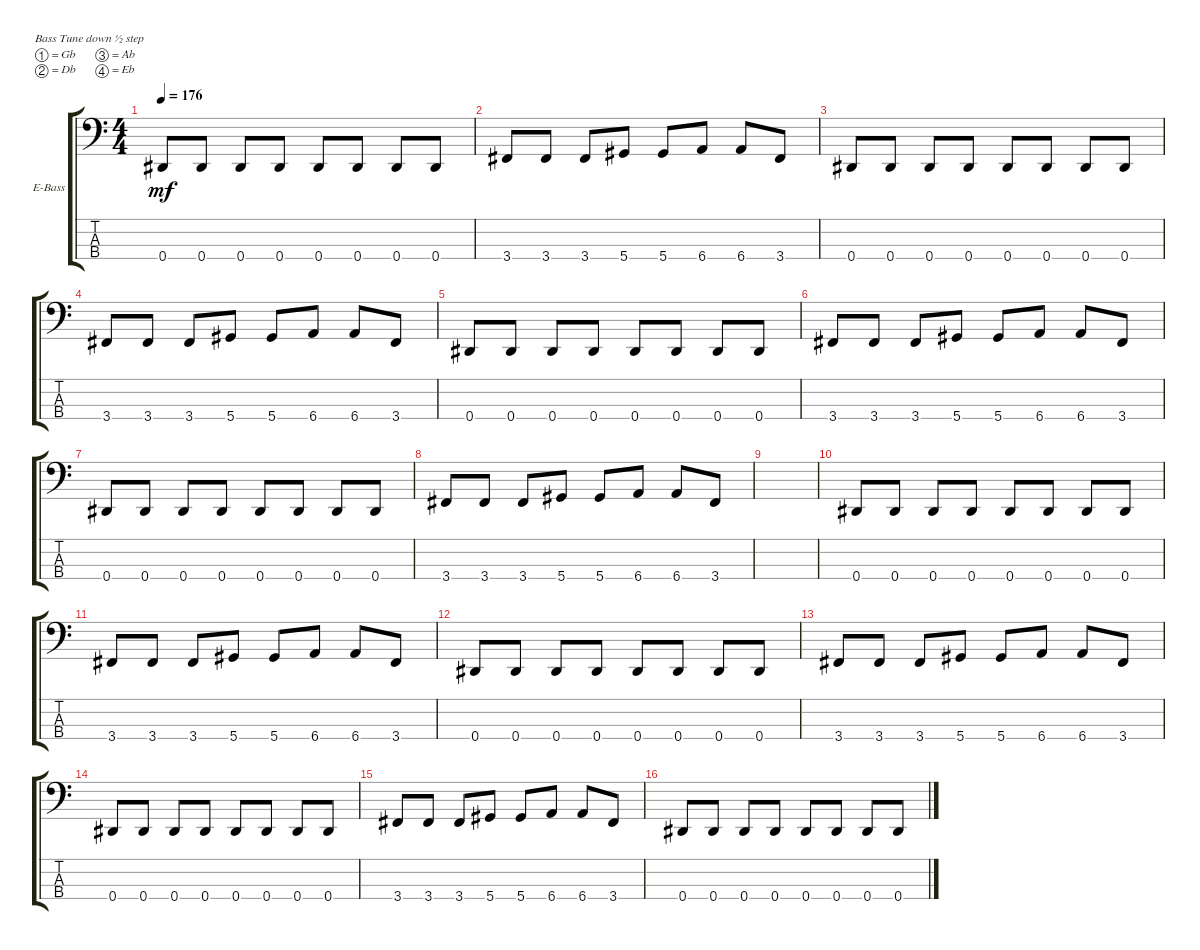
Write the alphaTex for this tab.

\defaultSystemsLayout 4
\bracketExtendMode groupsimilarinstruments
\firstSystemTrackNameOrientation horizontal
\otherSystemsTrackNameOrientation horizontal
\track ("Electric Bass" "E-Bass") {instrument electricbassfinger}
\staff {score tabs}
\tuning (Gb2 Db2 Ab1 Eb1)
\ts (4 4)
\tempo 176
\clef f4
\scale
0.487395
\ks c
0.4.8{dy mf instrument electricbassfinger} 0.4.8 0.4.8 0.4.8 0.4.8 0.4.8 0.4.8 0.4.8 |
\scale
0.256303 3.4.8 3.4.8 3.4.8 5.4.8 5.4.8 6.4.8 6.4.8 3.4.8 |
\scale
0.256303 0.4.8 0.4.8 0.4.8 0.4.8 0.4.8 0.4.8 0.4.8 0.4.8 |
\scale
0.333333 3.4.8 3.4.8 3.4.8 5.4.8 5.4.8 6.4.8 6.4.8 3.4.8 |
\scale
0.333333 0.4.8 0.4.8 0.4.8 0.4.8 0.4.8 0.4.8 0.4.8 0.4.8 |
\scale
0.333333 3.4.8 3.4.8 3.4.8 5.4.8 5.4.8 6.4.8 6.4.8 3.4.8 |
\scale
0.333333 0.4.8 0.4.8 0.4.8 0.4.8 0.4.8 0.4.8 0.4.8 0.4.8 |
\scale
0.333333 3.4.8 3.4.8 3.4.8 5.4.8 5.4.8 6.4.8 6.4.8 3.4.8 |
|
\scale
0.333333 0.4.8 0.4.8 0.4.8 0.4.8 0.4.8 0.4.8 0.4.8 0.4.8 |
\scale
0.333333 3.4.8 3.4.8 3.4.8 5.4.8 5.4.8 6.4.8 6.4.8 3.4.8 |
\scale
0.333333 0.4.8 0.4.8 0.4.8 0.4.8 0.4.8 0.4.8 0.4.8 0.4.8 |
\scale
0.333333 3.4.8 3.4.8 3.4.8 5.4.8 5.4.8 6.4.8 6.4.8 3.4.8 |
\scale
0.333333 0.4.8 0.4.8 0.4.8 0.4.8 0.4.8 0.4.8 0.4.8 0.4.8 |
\scale
0.333333 3.4.8 3.4.8 3.4.8 5.4.8 5.4.8 6.4.8 6.4.8 3.4.8 |
\scale
0.333333 0.4.8 0.4.8 0.4.8 0.4.8 0.4.8 0.4.8 0.4.8 0.4.8
